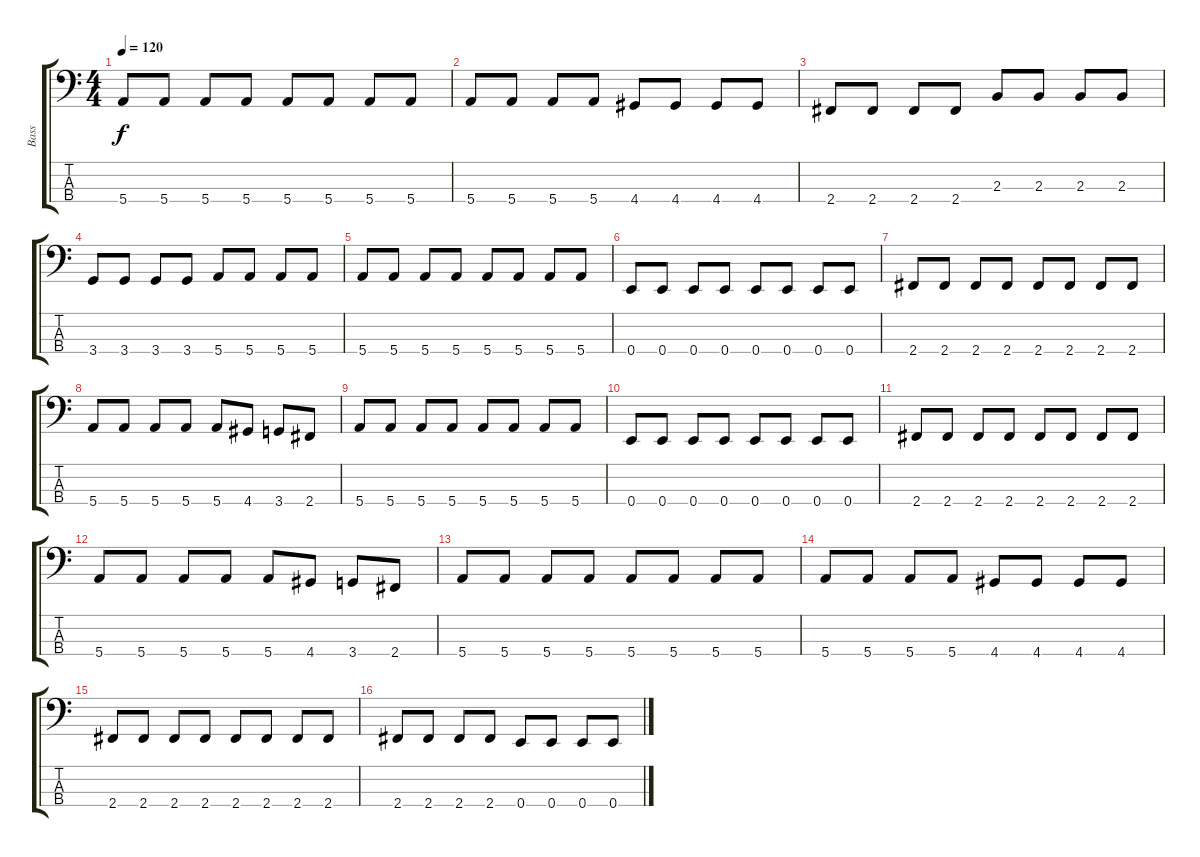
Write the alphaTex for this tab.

\track ("Bass" "Bass") {instrument electricbassfinger}
\staff {score tabs}
\tuning (G2 D2 A1 E1) {hide}
\ts (4 4)
\tempo 120
\clef f4
\ks c
5.4.8{dy f} 5.4.8 5.4.8 5.4.8 5.4.8 5.4.8 5.4.8 5.4.8 |
5.4.8 5.4.8 5.4.8 5.4.8 4.4.8 4.4.8 4.4.8 4.4.8 |
2.4.8 2.4.8 2.4.8 2.4.8 2.3.8 2.3.8 2.3.8 2.3.8 |
3.4.8 3.4.8 3.4.8 3.4.8 5.4.8 5.4.8 5.4.8 5.4.8 |
5.4.8 5.4.8 5.4.8 5.4.8 5.4.8 5.4.8 5.4.8 5.4.8 |
0.4.8 0.4.8 0.4.8 0.4.8 0.4.8 0.4.8 0.4.8 0.4.8 |
2.4.8 2.4.8 2.4.8 2.4.8 2.4.8 2.4.8 2.4.8 2.4.8 |
5.4.8 5.4.8 5.4.8 5.4.8 5.4.8 4.4.8 3.4.8 2.4.8 |
5.4.8 5.4.8 5.4.8 5.4.8 5.4.8 5.4.8 5.4.8 5.4.8 |
0.4.8 0.4.8 0.4.8 0.4.8 0.4.8 0.4.8 0.4.8 0.4.8 |
2.4.8 2.4.8 2.4.8 2.4.8 2.4.8 2.4.8 2.4.8 2.4.8 |
5.4.8 5.4.8 5.4.8 5.4.8 5.4.8 4.4.8 3.4.8 2.4.8 |
5.4.8 5.4.8 5.4.8 5.4.8 5.4.8 5.4.8 5.4.8 5.4.8 |
5.4.8 5.4.8 5.4.8 5.4.8 4.4.8 4.4.8 4.4.8 4.4.8 |
2.4.8 2.4.8 2.4.8 2.4.8 2.4.8 2.4.8 2.4.8 2.4.8 |
2.4.8 2.4.8 2.4.8 2.4.8 0.4.8 0.4.8 0.4.8 0.4.8
